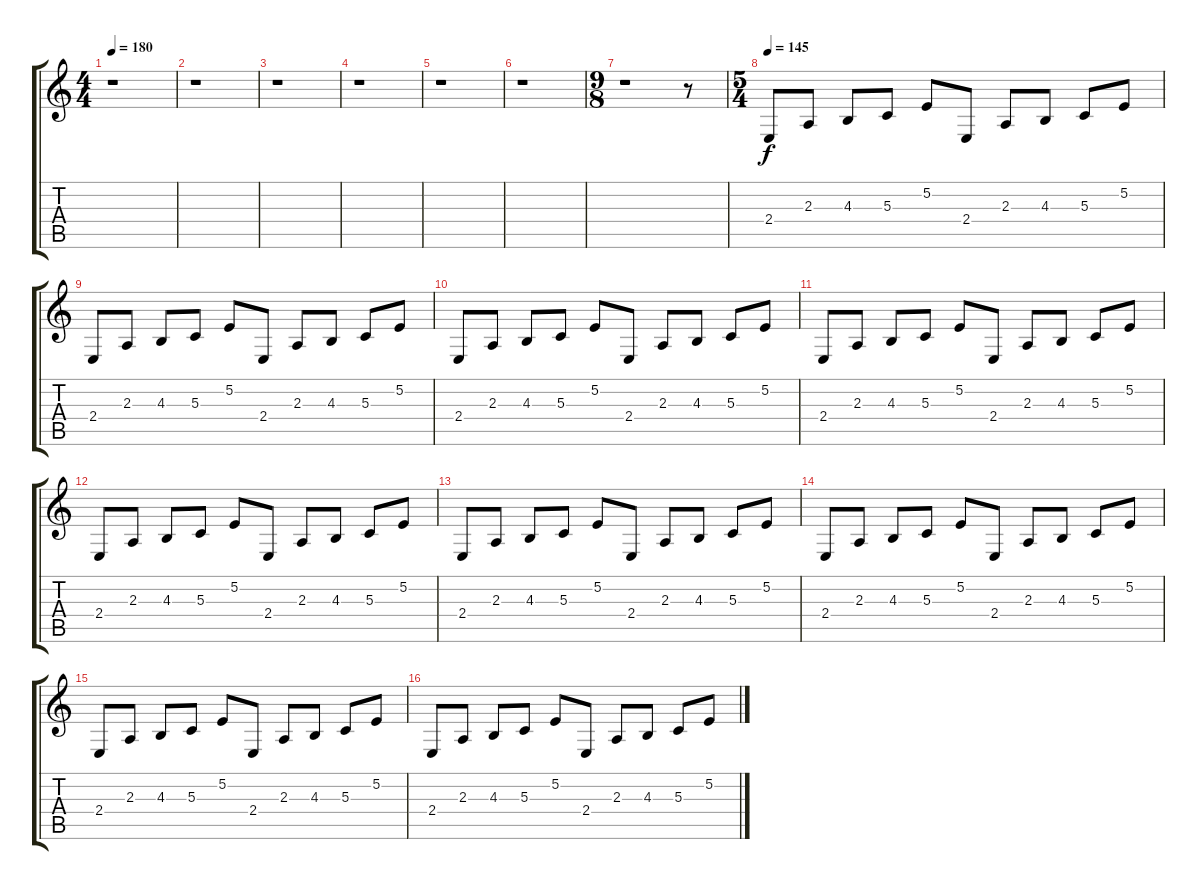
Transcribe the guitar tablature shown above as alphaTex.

\track "" {instrument brightacousticpiano}
\staff {score tabs}
\tuning (E4 B3 G3 D3 A2 E2) {hide}
\ts (4 4)
\tempo 180
\clef g2
\ks c
r.1{dy f} |
r.1 |
r.1 |
r.1 |
r.1 |
r.1 |
\ts (9 8)
r.1 r.8 |
\ts (5 4)
\tempo 145
2.4.8 2.3.8 4.3.8 5.3.8 5.2.8 2.4.8 2.3.8 4.3.8 5.3.8 5.2.8 |
2.4.8 2.3.8 4.3.8 5.3.8 5.2.8 2.4.8 2.3.8 4.3.8 5.3.8 5.2.8 |
2.4.8 2.3.8 4.3.8 5.3.8 5.2.8 2.4.8 2.3.8 4.3.8 5.3.8 5.2.8 |
2.4.8 2.3.8 4.3.8 5.3.8 5.2.8 2.4.8 2.3.8 4.3.8 5.3.8 5.2.8 |
2.4.8 2.3.8 4.3.8 5.3.8 5.2.8 2.4.8 2.3.8 4.3.8 5.3.8 5.2.8 |
2.4.8 2.3.8 4.3.8 5.3.8 5.2.8 2.4.8 2.3.8 4.3.8 5.3.8 5.2.8 |
2.4.8 2.3.8 4.3.8 5.3.8 5.2.8 2.4.8 2.3.8 4.3.8 5.3.8 5.2.8 |
2.4.8 2.3.8 4.3.8 5.3.8 5.2.8 2.4.8 2.3.8 4.3.8 5.3.8 5.2.8 |
2.4.8 2.3.8 4.3.8 5.3.8 5.2.8 2.4.8 2.3.8 4.3.8 5.3.8 5.2.8
